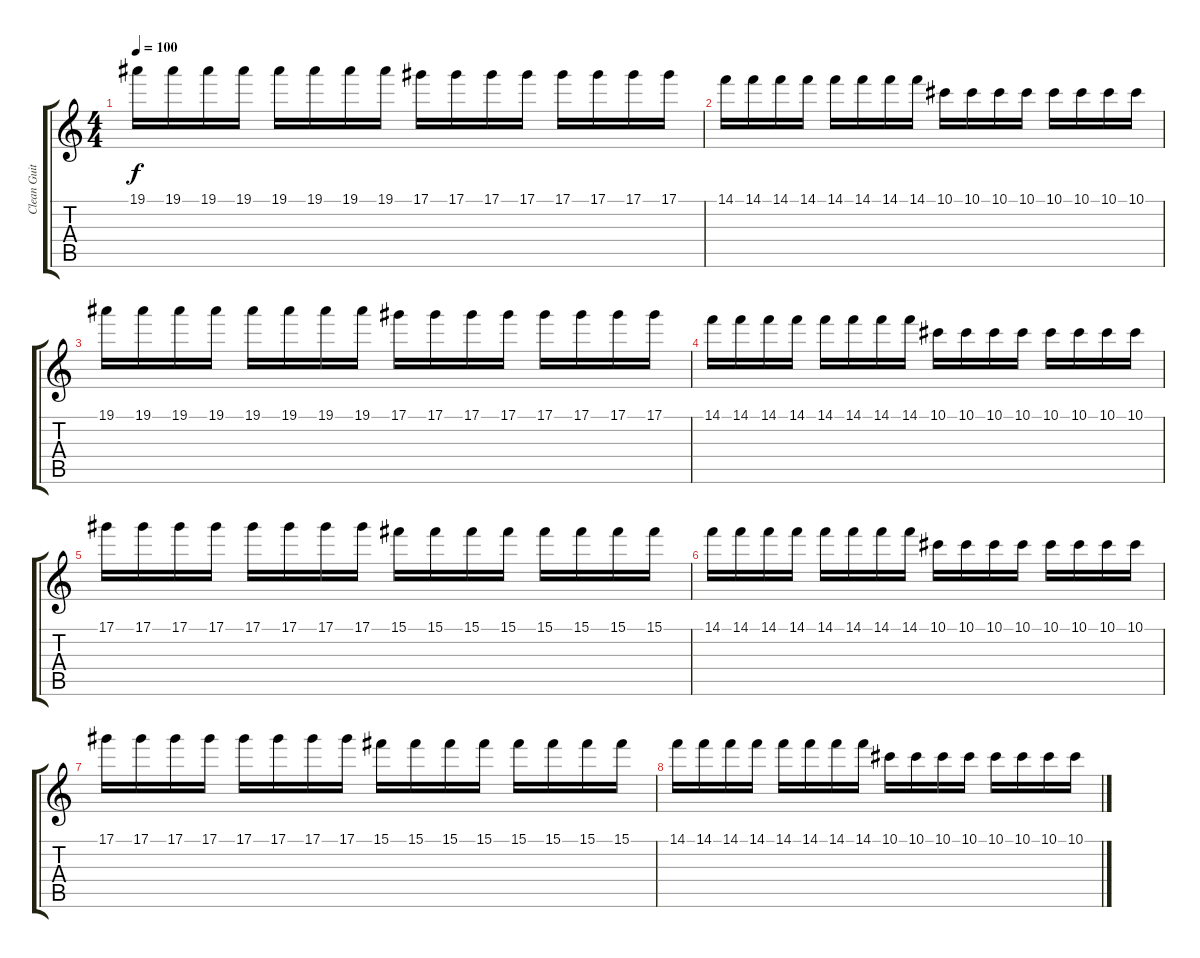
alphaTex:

\track ("Clean Guitar 2" "Clean Guit") {instrument electricguitarjazz}
\staff {score tabs}
\tuning (Eb4 Bb3 Gb3 Db3 Ab2 Eb2) {hide}
\ts (4 4)
\tempo 100
\clef g2
\ks c
19.1.16{dy f} 19.1.16 19.1.16 19.1.16 19.1.16 19.1.16 19.1.16 19.1.16 17.1.16 17.1.16 17.1.16 17.1.16 17.1.16 17.1.16 17.1.16 17.1.16 |
14.1.16 14.1.16 14.1.16 14.1.16 14.1.16 14.1.16 14.1.16 14.1.16 10.1.16 10.1.16 10.1.16 10.1.16 10.1.16 10.1.16 10.1.16 10.1.16 |
19.1.16 19.1.16 19.1.16 19.1.16 19.1.16 19.1.16 19.1.16 19.1.16 17.1.16 17.1.16 17.1.16 17.1.16 17.1.16 17.1.16 17.1.16 17.1.16 |
14.1.16 14.1.16 14.1.16 14.1.16 14.1.16 14.1.16 14.1.16 14.1.16 10.1.16 10.1.16 10.1.16 10.1.16 10.1.16 10.1.16 10.1.16 10.1.16 |
17.1.16 17.1.16 17.1.16 17.1.16 17.1.16 17.1.16 17.1.16 17.1.16 15.1.16 15.1.16 15.1.16 15.1.16 15.1.16 15.1.16 15.1.16 15.1.16 |
14.1.16 14.1.16 14.1.16 14.1.16 14.1.16 14.1.16 14.1.16 14.1.16 10.1.16 10.1.16 10.1.16 10.1.16 10.1.16 10.1.16 10.1.16 10.1.16 |
17.1.16 17.1.16 17.1.16 17.1.16 17.1.16 17.1.16 17.1.16 17.1.16 15.1.16 15.1.16 15.1.16 15.1.16 15.1.16 15.1.16 15.1.16 15.1.16 |
14.1.16 14.1.16 14.1.16 14.1.16 14.1.16 14.1.16 14.1.16 14.1.16 10.1.16 10.1.16 10.1.16 10.1.16 10.1.16 10.1.16 10.1.16 10.1.16
